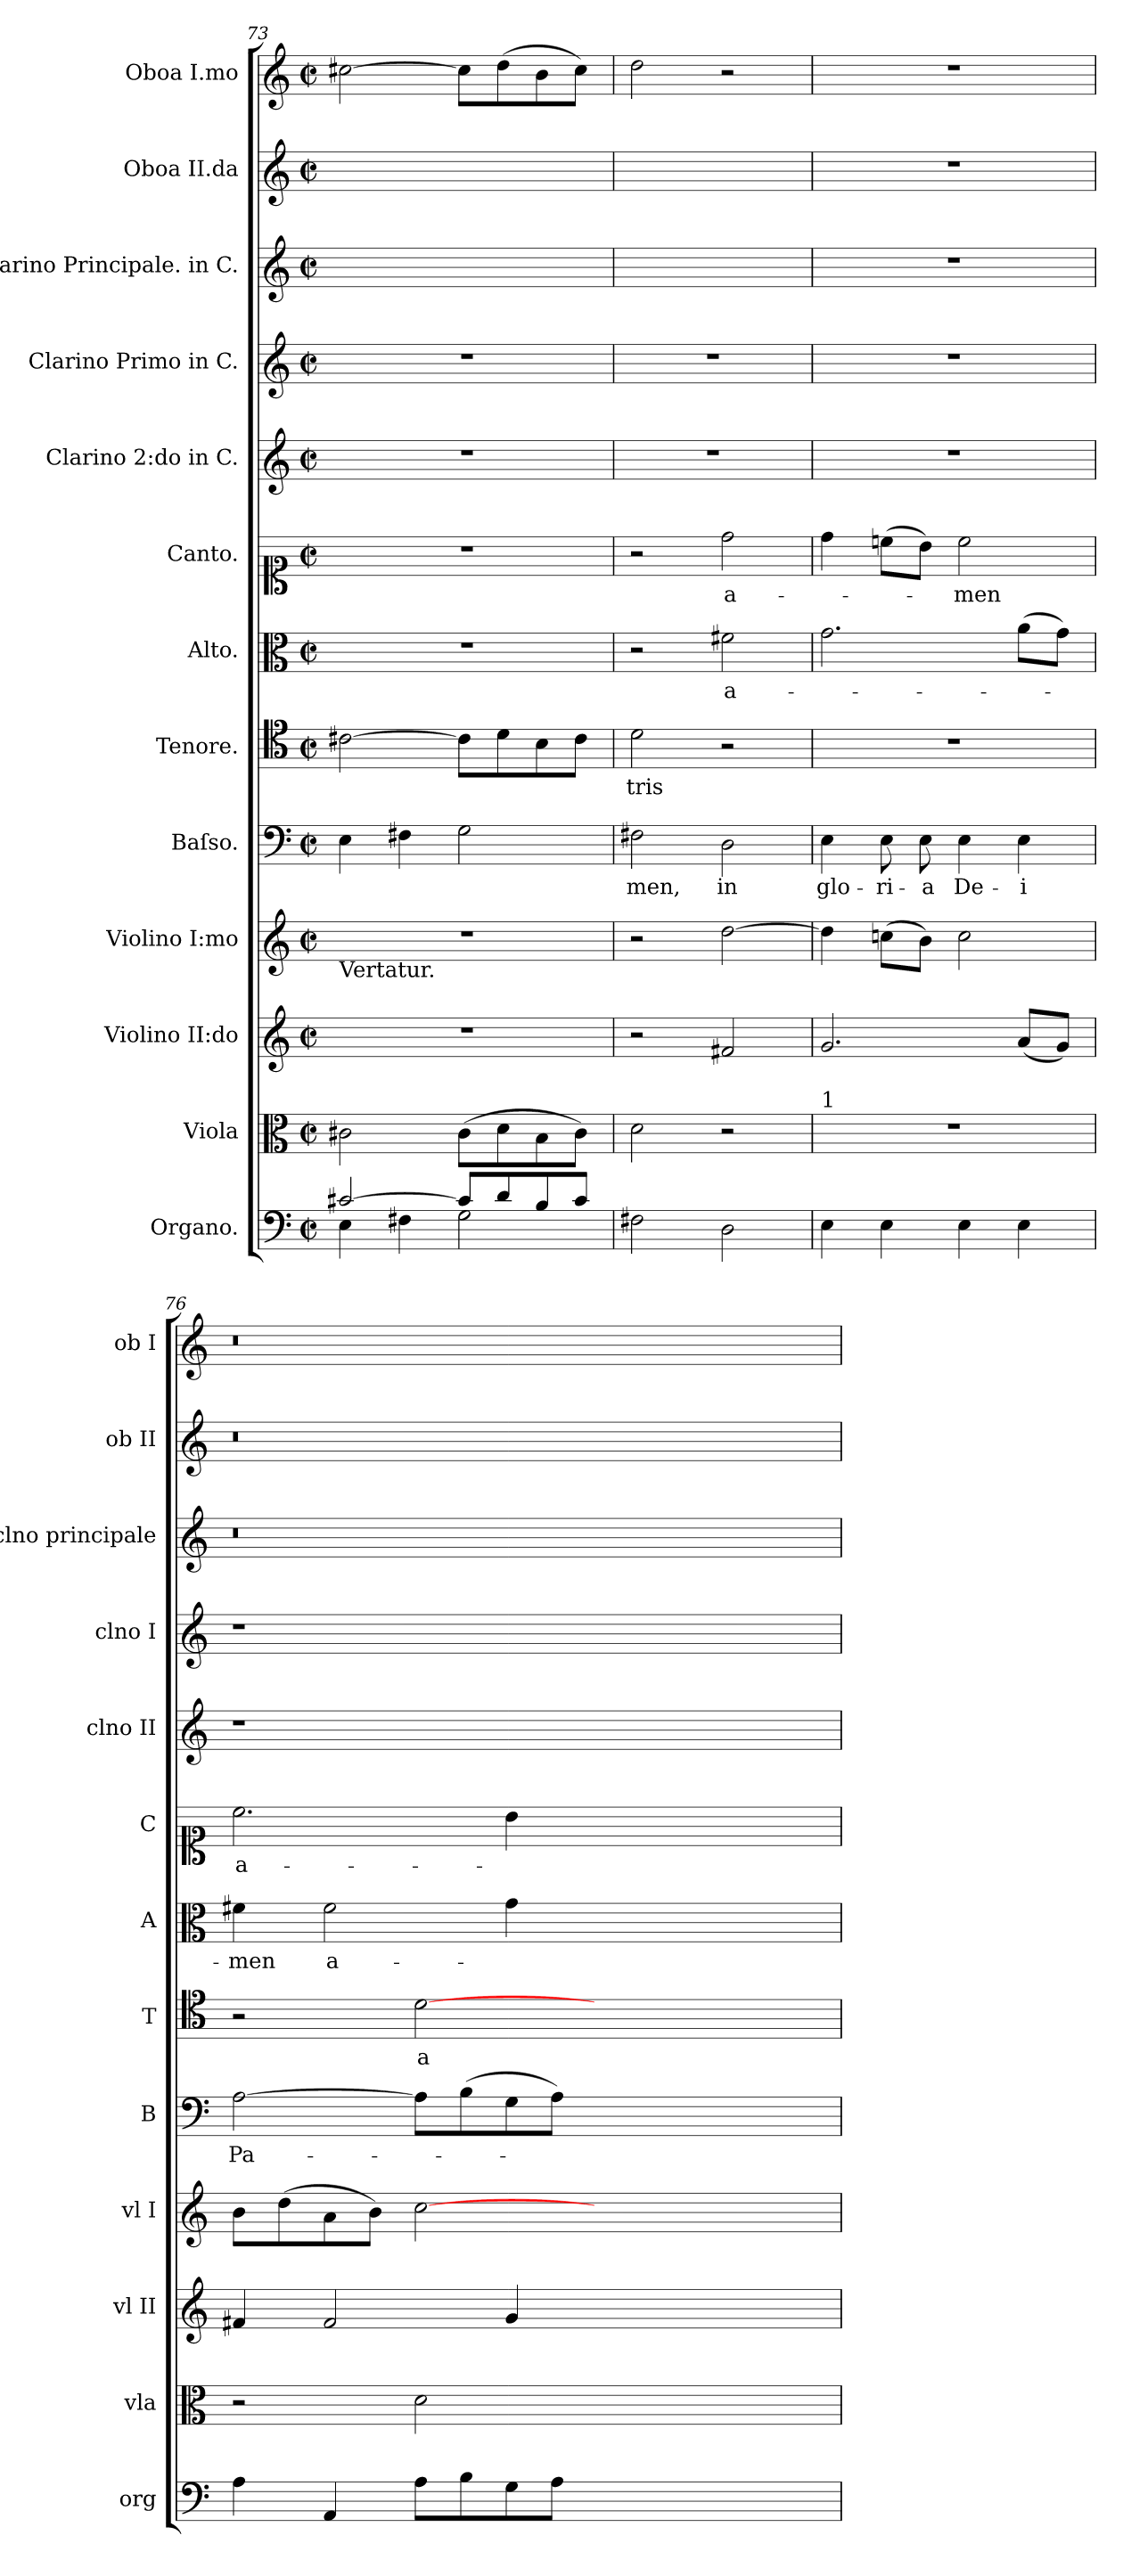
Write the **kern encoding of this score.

**kern	**kern	**kern	**kern	**dynam	**kern	**text	**kern	**text	**kern	**text	**kern	**text	**kern	**kern	**kern	**kern	**kern
*part13	*part12	*part11	*part10	*part10	*part9	*part9	*part8	*part8	*part7	*part7	*part6	*part6	*part5	*part4	*part3	*part2	*part1
*staff13	*staff12	*staff11	*staff10	*staff10	*staff9	*staff9	*staff8	*staff8	*staff7	*staff7	*staff6	*staff6	*staff5	*staff4	*staff3	*staff2	*staff1
*I"Organo.	*I"Viola	*I"Violino II:do	*I"Violino I:mo	*	*I"Baſso.	*	*I"Tenore.	*	*I"Alto.	*	*I"Canto.	*	*I"Clarino 2:do in C.	*I"Clarino Primo in C.	*I"Clarino Principale. in C.	*I"Oboa II.da	*I"Oboa I.mo
*I'org	*I'vla	*I'vl II	*I'vl I	*	*I'B	*	*I'T	*	*I'A	*	*I'C	*	*I'clno II	*I'clno I	*I'clno principale	*I'ob II	*I'ob I
*clefF4	*clefC3	*clefG2	*clefG2	*	*clefF4	*	*clefC4	*	*clefC3	*	*clefC1	*	*clefG2	*clefG2	*clefG2	*clefG2	*clefG2
*k[]	*k[]	*k[]	*k[]	*	*k[]	*	*k[]	*	*k[]	*	*k[]	*	*k[]	*k[]	*k[]	*k[]	*k[]
*M2/2	*M2/2	*M2/2	*M2/2	*	*M2/2	*	*M2/2	*	*M2/2	*	*M2/2	*	*M2/2	*M2/2	*M2/2	*M2/2	*M2/2
*met(c|)	*met(c|)	*met(c|)	*met(c|)	*	*met(c|)	*	*met(c|)	*	*met(c|)	*	*met(c|)	*	*met(c|)	*met(c|)	*met(c|)	*met(c|)	*met(c|)
=73	=73	=73	=73	=73	=73	=73	=73	=73	=73	=73	=73	=73	=73	=73	=73	=73	=73
*^	*	*	*	*	*	*	*	*	*	*	*	*	*	*	*	*	*
!	!	!	!	!LO:TX:b:t=Vertatur.	!	!	!	!	!	!	!	!	!	!	!	!	!	!
[2c#X/	4E\	2c#X\	1r	1r	.	4E\	.	[2c#X\	.	1r	.	1r	.	1r	1r	1ryy	1ryy	[2cc#X\
.	4F#X\	.	.	.	.	4F#X\	.	.	.	.	.	.	.	.	.	.	.	.
8c#/L]	2G\	(8c#\L	.	.	.	2G\	.	8c#\L]	.	.	.	.	.	.	.	.	.	8cc#\L]
8d/	.	8d\	.	.	.	.	.	8d\	.	.	.	.	.	.	.	.	.	(8dd\
8B/	.	8B\	.	.	.	.	.	8B\	.	.	.	.	.	.	.	.	.	8b\
8c#/J	.	8c#\J)	.	.	.	.	.	8c#\J	.	.	.	.	.	.	.	.	.	8cc#\J)
*v	*v	*	*	*	*	*	*	*	*	*	*	*	*	*	*	*	*	*
=74	=74	=74	=74	=74	=74	=74	=74	=74	=74	=74	=74	=74	=74	=74	=74	=74	=74
!	!	!	!	!LO:DY:a	!	!	!	!	!	!	!	!	!	!	!	!	!
2F#X\	2d\	2r	2r	for&colon;	2F#X\	-men,	2d\	-tris	2r	.	2r	.	1r	1r	1ryy	1ryy	2dd\
2D\	2r	2f#X/	[2dd\	.	2D\	in	2r	.	2f#X\	a-	2dd\	a-	.	.	.	.	2r
=75	=75	=75	=75	=75	=75	=75	=75	=75	=75	=75	=75	=75	=75	=75	=75	=75	=75
!	!LO:TX:a:t=1	!	!	!	!	!	!	!	!	!	!	!	!	!	!	!	!
4E\	1r	2.g/	4dd\]	.	4E\	glo-	1r	.	2.g\	.	4dd\	.	1r	1r	1r	1r	1r
4E\	.	.	(8ccn\L	.	8E\	-ri-	.	.	.	.	(8ccn\L	.	.	.	.	.	.
.	.	.	8b\J)	.	8E\	-a	.	.	.	.	8b\J)	.	.	.	.	.	.
4E\	.	.	2cc\	.	4E\	De-	.	.	.	.	2cc\	-men	.	.	.	.	.
4E\	.	(8a/L	.	.	4E\	-i	.	.	(8a\L	.	.	.	.	.	.	.	.
.	.	8g/J)	.	.	.	.	.	.	8g\J)	.	.	.	.	.	.	.	.
=76	=76	=76	=76	=76	=76	=76	=76	=76	=76	=76	=76	=76	=76	=76	=76	=76	=76
4A\	2r	4f#X/	8b\L	.	[2A\	Pa-	2r	.	4f#X\	-men	2.cc\	a-	1r	1r	0.r	0.r	0.r
.	.	.	(8dd\	.	.	.	.	.	.	.	.	.	.	.	.	.	.
4AA/	.	2f#/	8a\	.	.	.	.	.	2f#\	a-	.	.	.	.	.	.	.
.	.	.	8b\J)	.	.	.	.	.	.	.	.	.	.	.	.	.	.
8A\L	2d\	.	[2cc\	.	8A\L]	.	[2d\	a-	.	.	.	.	.	.	.	.	.
8B\	.	.	.	.	(8B\	.	.	.	.	.	.	.	.	.	.	.	.
8G\	.	4g/	.	.	8G\	.	.	.	4g\	.	4b\	.	.	.	.	.	.
8A\J	.	.	.	.	8A\J)	.	.	.	.	.	.	.	.	.	.	.	.
0ryy	0ryy	0ryy	0ryy	.	0ryy	.	0ryy	.	0ryy	.	0ryy	.	0ryy	0ryy	.	.	.
=	=	=	=	=	=	=	=	=	=	=	=	=	=	=	=	=	=
*-	*-	*-	*-	*-	*-	*-	*-	*-	*-	*-	*-	*-	*-	*-	*-	*-	*-
